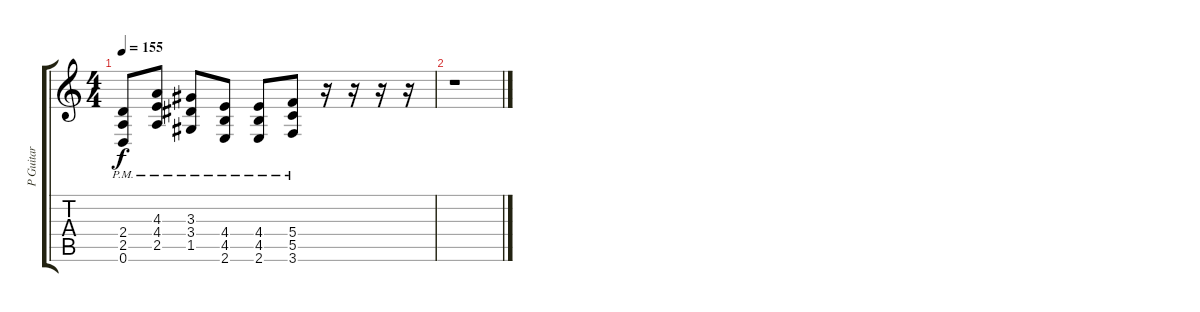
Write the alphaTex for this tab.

\track ("P Guitar" "P Guitar") {instrument distortionguitar}
\staff {score tabs}
\tuning (D4 A3 F3 C3 G2 D2) {hide}
\ts (4 4)
\tempo 155
\clef g2
\ks c
(2.4{pm} 2.5{pm} 0.6{pm}).8{dy f} (4.3{pm} 4.4{pm} 2.5{pm}).8 (3.3{pm} 3.4{pm} 1.5{pm}).8 (4.4{pm} 4.5{pm} 2.6{pm}).8 (4.4{pm} 4.5{pm} 2.6{pm}).8 (5.4{pm} 5.5{pm} 3.6{pm}).8 r.16 r.16 r.16 r.16 |
r.1
